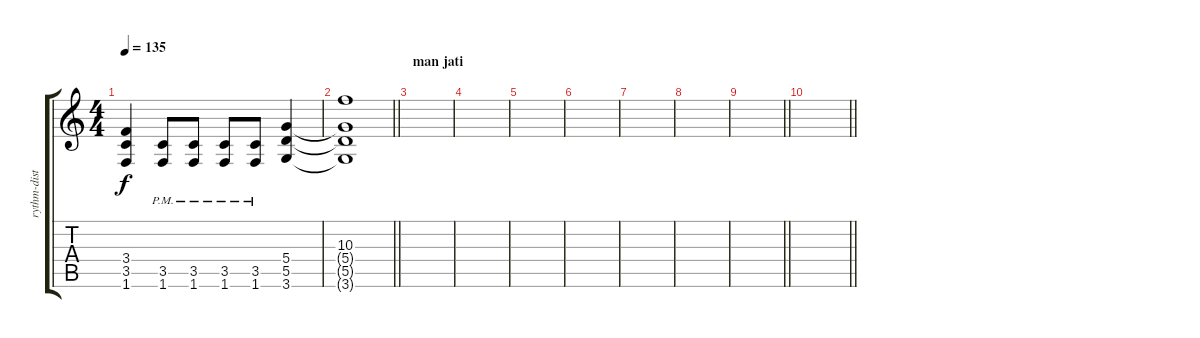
\track ("rythm-distr" "rythm-dist") {instrument distortionguitar}
\staff {score tabs}
\tuning (E4 B3 G3 D3 A2 E2) {hide}
\ts (4 4)
\tempo 135
\clef g2
\ks c
(3.4 3.5 1.6).4{dy f} (3.5{pm} 1.6).8 (3.5{pm} 1.6).8 (3.5{pm} 1.6).8 (3.5{pm} 1.6).8 (5.4 5.5 3.6).4 |
\barLineRight lightlight
(10.3{t} 5.4{t} 5.5{t} 3.6{t}).1 |
\section ("" "man jati")
|
|
|
|
|
|
\barLineRight lightlight
|
\barLineRight lightlight
